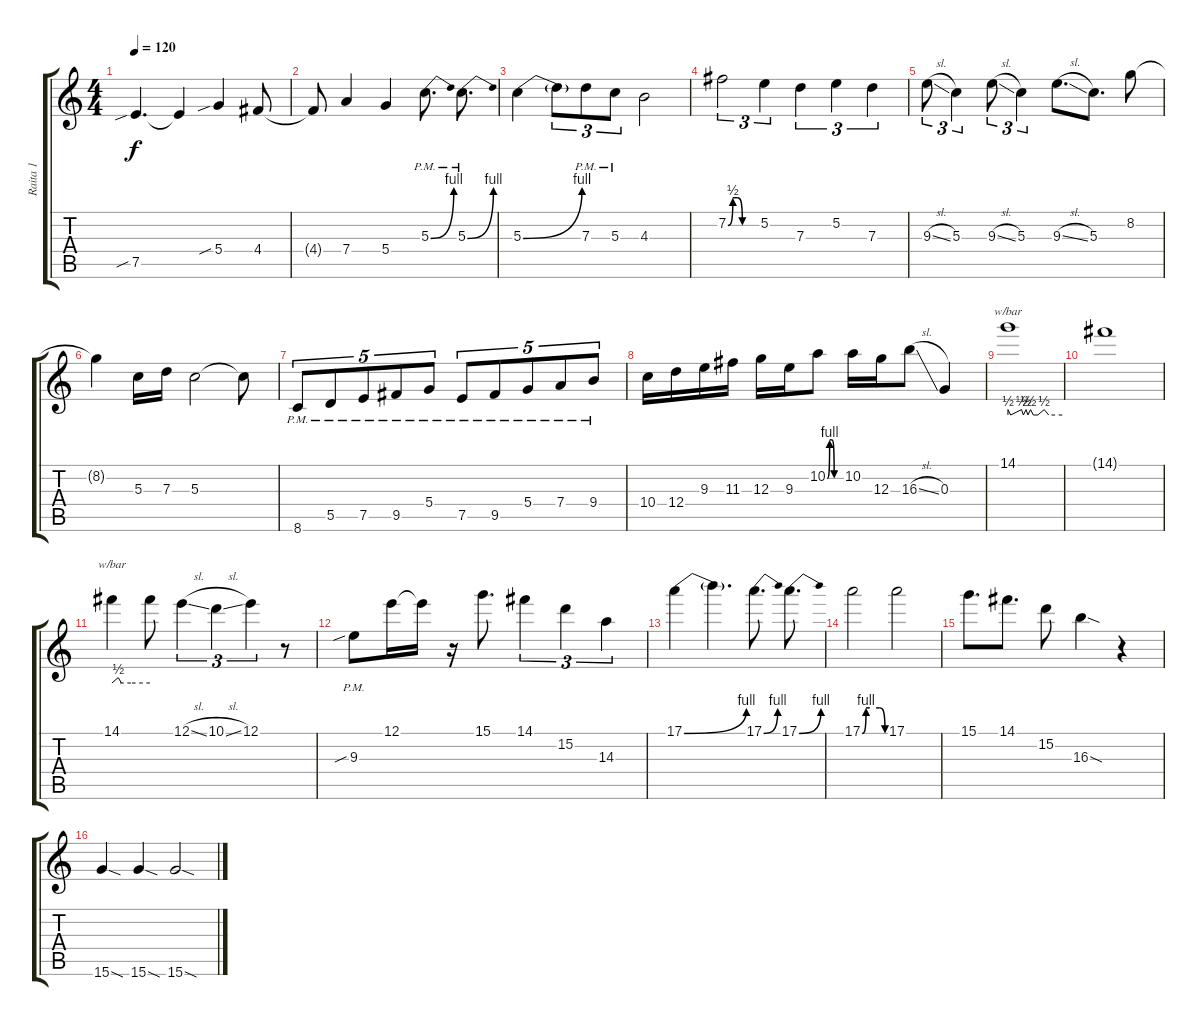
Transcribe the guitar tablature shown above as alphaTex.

\track ("Raita 1" "Raita 1") {instrument distortionguitar}
\staff {score tabs}
\tuning (E4 B3 G3 D3 A2 E2) {hide}
\ts (4 4)
\tempo 120
\clef g2
\ks c
7.5{sib}.4{d dy f} 7.5{t}.4 5.4{sib}.4 4.4.8 |
4.4{t}.8 7.4.4 5.4.4 5.3{be (bend 0 0 60 4) pm}.8{d} 5.3{be (bend 0 0 60 4) pm}.8{d} |
5.3{be (bend 0 0 60 4)}.4 5.3{t}.8{tu (3 2)} 7.3{pm}.8{tu (3 2)} 5.3{pm}.8{tu (3 2)} 4.3.2 |
7.2{be (custom 0 0 10 2 20 2 30 0 60 0)}.2{tu (3 2)} 5.2.4{tu (3 2)} 7.3.4{tu (3 2)} 5.2.4{tu (3 2)} 7.3.4{tu (3 2)} |
9.3{sl}.8{tu (3 2)} 5.3.4{tu (3 2)} 9.3{sl}.8{tu (3 2)} 5.3.4{tu (3 2)} 9.3{sl}.8{d} 5.3.8{d} 8.2.8 |
8.2{t}.4 5.3.16 7.3.16 5.3.2 5.3{t}.8 |
8.6{pm}.8{tu (5 4)} 5.5{pm}.8{tu (5 4)} 7.5{pm}.8{tu (5 4)} 9.5{pm}.8{tu (5 4)} 5.4{pm}.8{tu (5 4)} 7.5{pm}.8{tu (5 4)} 9.5{pm}.8{tu (5 4)} 5.4{pm}.8{tu (5 4)} 7.4{pm}.8{tu (5 4)} 9.4{pm}.8{tu (5 4)} |
10.4.16 12.4.16 9.3.16 11.3.16 12.3.16 9.3.16 10.2{be (custom 0 0 10 4 20 4 30 0 60 0)}.8 10.2.16 12.3.16 16.3{sl}.8 0.3.4 |
14.1.1{tbe (custom default 0 2 3 0 15 2 17 0 20 2 22 0 25 2 28 0 33 0 40 2 45 0 60 0)} |
14.1{t}.1 |
14.1.4{tbe (custom default 0 0 10 2 15 0 30 0 60 0)} 14.1{t}.8 12.1{sl}.4{tu (3 2)} 10.1{sl}.4{tu (3 2)} 12.1.4{tu (3 2)} r.8 |
9.3{sib pm}.8 12.1.16 12.1{t}.16 r.16 15.1.8{d} 14.1.4{tu (3 2)} 15.2.4{tu (3 2)} 14.3.4{tu (3 2)} |
17.1{be (bend 0 0 60 4)}.4 17.1{t}.4{d} 17.1{be (bend 0 0 60 4)}.8{d} 17.1{be (bend 0 0 60 4)}.8{d} |
17.1{be (custom 0 0 10 4 20 4 46 4 60 0)}.2 17.1.2 |
15.1.8{d} 14.1.8{d} 15.2.8 16.3{sod}.4 r.4 |
15.6{sod}.4 15.6{sod}.4 15.6{sod}.2
